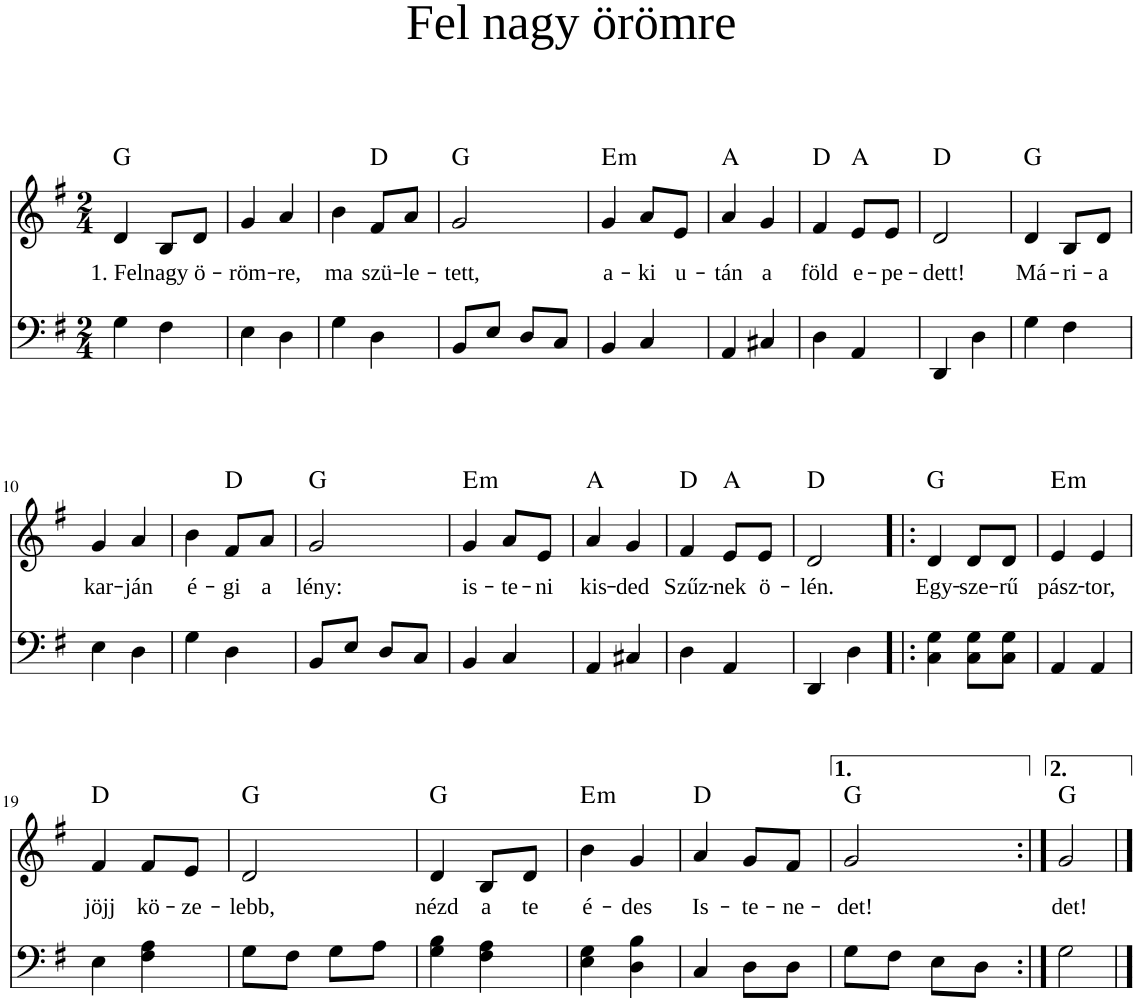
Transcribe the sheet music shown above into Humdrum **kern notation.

**kern	**kern	**text	**harte
*part2	*part1	*part1	*part1
*staff2	*staff1	*staff1	*
*I"Voice	*I"Voice	*	*
*clefF4	*clefG2	*	*
*k[f#]	*k[f#]	*	*
*M2/4	*M2/4	*	*
=1	=1	=1	=1
!	!	!LO:LY:b	!
4G\	4d/	1. Fel	G:maj
!	!	!LO:LY:b	!
4F#\	8B/L	nagy	.
!	!	!LO:LY:b	!
.	8d/J	ö-	.
=2	=2	=2	=2
!	!	!LO:LY:b	!
4E\	4g/	-röm-	.
!	!	!LO:LY:b	!
4D\	4a/	-re,	.
=3	=3	=3	=3
!	!	!LO:LY:b	!
4G\	4b\	ma	.
!	!	!LO:LY:b	!
4D\	8f#/L	szü-	D:maj
!	!	!LO:LY:b	!
.	8a/J	-le-	.
=4	=4	=4	=4
!	!	!LO:LY:b	!
8BB/L	2g/	-tett,	G:maj
8E/J	.	.	.
8D/L	.	.	.
8C/J	.	.	.
=5	=5	=5	=5
!	!	!LO:LY:b	!LO:H:kt=m
4BB/	4g/	a-	E:min
!	!	!LO:LY:b	!
4C/	8a/L	-ki	.
!	!	!LO:LY:b	!
.	8e/J	u-	.
=6	=6	=6	=6
!	!	!LO:LY:b	!
4AA/	4a/	-tán	A:maj
!	!	!LO:LY:b	!
4C#X/	4g/	a	.
=7	=7	=7	=7
!	!	!LO:LY:b	!
4D\	4f#/	föld	D:maj
!	!	!LO:LY:b	!
4AA/	8e/L	e-	A:maj
!	!	!LO:LY:b	!
.	8e/J	-pe-	.
=8	=8	=8	=8
!	!	!LO:LY:b	!
4DD/	2d/	-dett!	D:maj
4D\	.	.	.
=9	=9	=9	=9
!	!	!LO:LY:b	!
4G\	4d/	Má-	G:maj
!	!	!LO:LY:b	!
4F#\	8B/L	-ri-	.
!	!	!LO:LY:b	!
.	8d/J	-a	.
!!LO:LB:g=z
=10	=10	=10	=10
!	!	!LO:LY:b	!
4E\	4g/	kar-	.
!	!	!LO:LY:b	!
4D\	4a/	-ján	.
=11	=11	=11	=11
!	!	!LO:LY:b	!
4G\	4b\	é-	.
!	!	!LO:LY:b	!
4D\	8f#/L	-gi	D:maj
!	!	!LO:LY:b	!
.	8a/J	a	.
=12	=12	=12	=12
!	!	!LO:LY:b	!
8BB/L	2g/	lény:	G:maj
8E/J	.	.	.
8D/L	.	.	.
8C/J	.	.	.
=13	=13	=13	=13
!	!	!LO:LY:b	!LO:H:kt=m
4BB/	4g/	is-	E:min
!	!	!LO:LY:b	!
4C/	8a/L	-te-	.
!	!	!LO:LY:b	!
.	8e/J	-ni	.
=14	=14	=14	=14
!	!	!LO:LY:b	!
4AA/	4a/	kis-	A:maj
!	!	!LO:LY:b	!
4C#X/	4g/	-ded	.
=15	=15	=15	=15
!	!	!LO:LY:b	!
4D\	4f#/	Szűz-	D:maj
!	!	!LO:LY:b	!
4AA/	8e/L	-nek	A:maj
!	!	!LO:LY:b	!
.	8e/J	ö-	.
=16	=16	=16	=16
!	!	!LO:LY:b	!
4DD/	2d/	-lén.	D:maj
4D\	.	.	.
=17!|:	=17!|:	=17!|:	=17!|:
!	!	!LO:LY:b	!
4C\ 4G\	4d/	Egy-	G:maj
!	!	!LO:LY:b	!
8C\ 8G\L	8d/L	-sze-	.
!	!	!LO:LY:b	!
8C\ 8G\J	8d/J	-rű	.
=18	=18	=18	=18
!	!	!LO:LY:b	!LO:H:kt=m
4AA/	4e/	pász-	E:min
!	!	!LO:LY:b	!
4AA/	4e/	-tor,	.
!!LO:LB:g=z
=19	=19	=19	=19
!	!	!LO:LY:b	!
4E\	4f#/	jöjj	D:maj
!	!	!LO:LY:b	!
4F#\ 4A\	8f#/L	kö-	.
!	!	!LO:LY:b	!
.	8e/J	-ze-	.
=20	=20	=20	=20
!	!	!LO:LY:b	!
8G\L	2d/	-lebb,	G:maj
8F#\J	.	.	.
8G\L	.	.	.
8A\J	.	.	.
=21	=21	=21	=21
!	!	!LO:LY:b	!
4G\ 4B\	4d/	nézd	G:maj
!	!	!LO:LY:b	!
4F#\ 4A\	8B/L	a	.
!	!	!LO:LY:b	!
.	8d/J	te	.
=22	=22	=22	=22
!	!	!LO:LY:b	!LO:H:kt=m
4E\ 4G\	4b\	é-	E:min
!	!	!LO:LY:b	!
4D\ 4B\	4g/	-des	.
=23	=23	=23	=23
!	!	!LO:LY:b	!
4C/	4a/	Is-	D:maj
!	!	!LO:LY:b	!
8D\L	8g/L	-te-	.
!	!	!LO:LY:b	!
8D\J	8f#/J	-ne-	.
=24	=24	=24	=24
!	!	!LO:LY:b	!
8G\L	2g/	-det!	G:maj
8F#\J	.	.	.
8E\L	.	.	.
8D\J	.	.	.
=25:|!	=25:|!	=25:|!	=25:|!
!	!	!LO:LY:b	!
2G\	2g/	det!	G:maj
==	==	==	==
*-	*-	*-	*-
